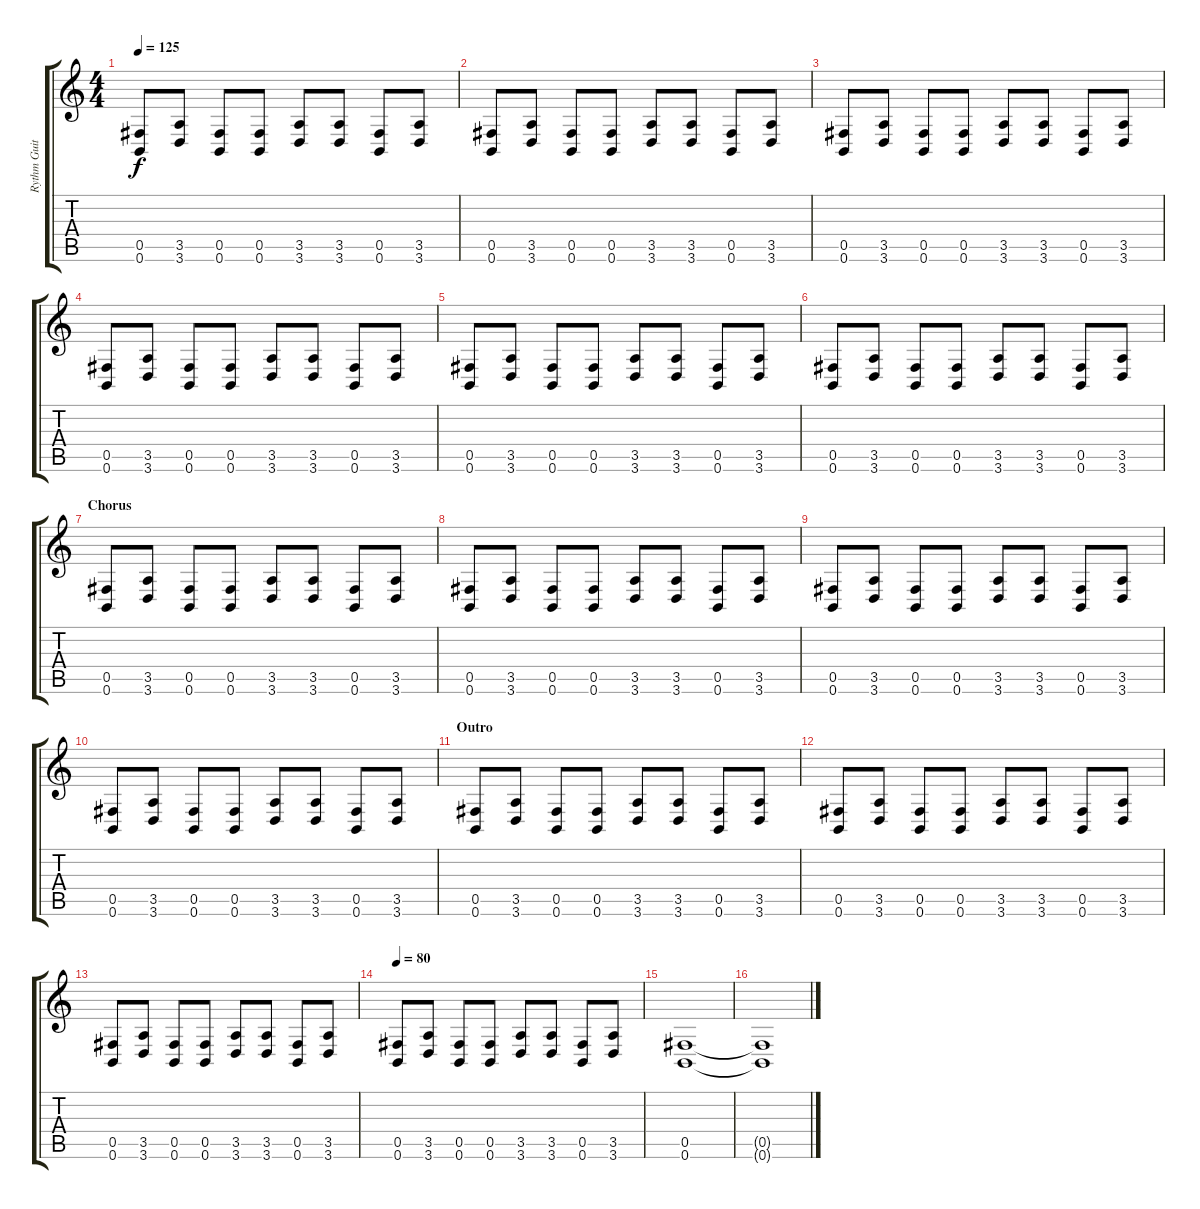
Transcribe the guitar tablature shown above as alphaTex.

\track ("Rythm Guitar 1" "Rythm Guit") {instrument distortionguitar}
\staff {score tabs}
\tuning (Db4 Ab3 E3 B2 Gb2 B1) {hide}
\ts (4 4)
\tempo 125
\clef g2
\ks c
(0.5 0.6).8{dy f} (3.5 3.6).8 (0.5 0.6).8 (0.5 0.6).8 (3.5 3.6).8 (3.5 3.6).8 (0.5 0.6).8 (3.5 3.6).8 |
(0.5 0.6).8 (3.5 3.6).8 (0.5 0.6).8 (0.5 0.6).8 (3.5 3.6).8 (3.5 3.6).8 (0.5 0.6).8 (3.5 3.6).8 |
(0.5 0.6).8 (3.5 3.6).8 (0.5 0.6).8 (0.5 0.6).8 (3.5 3.6).8 (3.5 3.6).8 (0.5 0.6).8 (3.5 3.6).8 |
(0.5 0.6).8 (3.5 3.6).8 (0.5 0.6).8 (0.5 0.6).8 (3.5 3.6).8 (3.5 3.6).8 (0.5 0.6).8 (3.5 3.6).8 |
(0.5 0.6).8 (3.5 3.6).8 (0.5 0.6).8 (0.5 0.6).8 (3.5 3.6).8 (3.5 3.6).8 (0.5 0.6).8 (3.5 3.6).8 |
(0.5 0.6).8 (3.5 3.6).8 (0.5 0.6).8 (0.5 0.6).8 (3.5 3.6).8 (3.5 3.6).8 (0.5 0.6).8 (3.5 3.6).8 |
\section ("" "Chorus")
(0.5 0.6).8 (3.5 3.6).8 (0.5 0.6).8 (0.5 0.6).8 (3.5 3.6).8 (3.5 3.6).8 (0.5 0.6).8 (3.5 3.6).8 |
(0.5 0.6).8 (3.5 3.6).8 (0.5 0.6).8 (0.5 0.6).8 (3.5 3.6).8 (3.5 3.6).8 (0.5 0.6).8 (3.5 3.6).8 |
(0.5 0.6).8 (3.5 3.6).8 (0.5 0.6).8 (0.5 0.6).8 (3.5 3.6).8 (3.5 3.6).8 (0.5 0.6).8 (3.5 3.6).8 |
(0.5 0.6).8 (3.5 3.6).8 (0.5 0.6).8 (0.5 0.6).8 (3.5 3.6).8 (3.5 3.6).8 (0.5 0.6).8 (3.5 3.6).8 |
\section ("" "Outro")
(0.5 0.6).8 (3.5 3.6).8 (0.5 0.6).8 (0.5 0.6).8 (3.5 3.6).8 (3.5 3.6).8 (0.5 0.6).8 (3.5 3.6).8 |
(0.5 0.6).8 (3.5 3.6).8 (0.5 0.6).8 (0.5 0.6).8 (3.5 3.6).8 (3.5 3.6).8 (0.5 0.6).8 (3.5 3.6).8 |
(0.5 0.6).8 (3.5 3.6).8 (0.5 0.6).8 (0.5 0.6).8 (3.5 3.6).8 (3.5 3.6).8 (0.5 0.6).8 (3.5 3.6).8 |
\tempo 80
(0.5 0.6).8 (3.5 3.6).8 (0.5 0.6).8 (0.5 0.6).8 (3.5 3.6).8 (3.5 3.6).8 (0.5 0.6).8 (3.5 3.6).8 |
(0.5 0.6).1 |
(0.5{t} 0.6{t}).1
